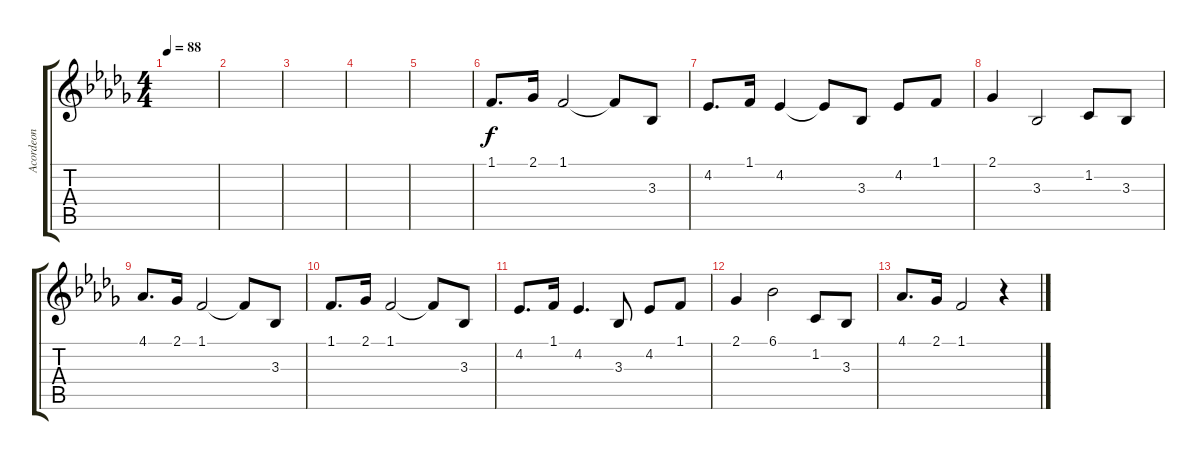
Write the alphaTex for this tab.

\track ("Acordeon" "Acordeon") {instrument accordion}
\staff {score tabs}
\tuning (E4 B3 G3 D3 A2 E2) {hide}
\ts (4 4)
\tempo 88
\clef g2
\ks db
|
|
|
|
|
1.1.8{d} 2.1.16 1.1.2 1.1{t}.8 3.3.8 |
4.2.8{d} 1.1.16 4.2.4 4.2{t}.8 3.3.8 4.2.8 1.1.8 |
2.1.4 3.3.2 1.2.8 3.3.8 |
4.1.8{d} 2.1.16 1.1.2 1.1{t}.8 3.3.8 |
1.1.8{d} 2.1.16 1.1.2 1.1{t}.8 3.3.8 |
4.2.8{d} 1.1.16 4.2.4{d} 3.3.8 4.2.8 1.1.8 |
2.1.4 6.1.2 1.2.8 3.3.8 |
4.1.8{d} 2.1.16 1.1.2 r.4
